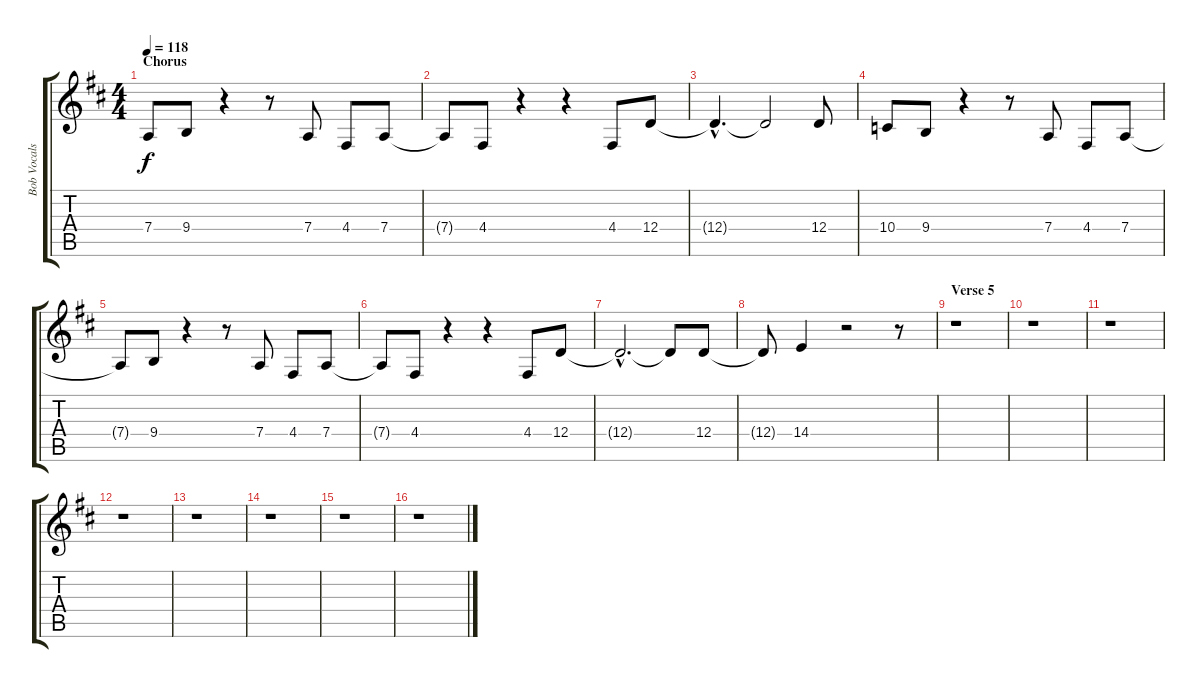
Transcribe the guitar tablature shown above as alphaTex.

\track ("Bob Vocals" "Bob Vocals") {instrument altosax}
\staff {score tabs}
\tuning (E4 B3 G3 D3 A2 E2) {hide}
\ts (4 4)
\section ("" "Chorus")
\tempo 118
\clef g2
\ks d
7.4{t}.8{dy f} 9.4.8 r.4 r.8 7.4.8 4.4.8 7.4.8 |
7.4{t}.8 4.4.8 r.4 r.4 4.4.8 12.4.8 |
12.4{hac t}.4{d} 12.4{t}.2 12.4.8 |
10.4.8 9.4.8 r.4 r.8 7.4.8 4.4.8 7.4.8 |
7.4{t}.8 9.4.8 r.4 r.8 7.4.8 4.4.8 7.4.8 |
7.4{t}.8 4.4.8 r.4 r.4 4.4.8 12.4.8 |
12.4{hac t}.2{d} 12.4{t}.8 12.4.8 |
12.4{t}.8 14.4.4 r.2 r.8 |
\section ("" "Verse 5")
r.1 |
r.1 |
r.1 |
r.1 |
r.1 |
r.1 |
r.1 |
r.1
